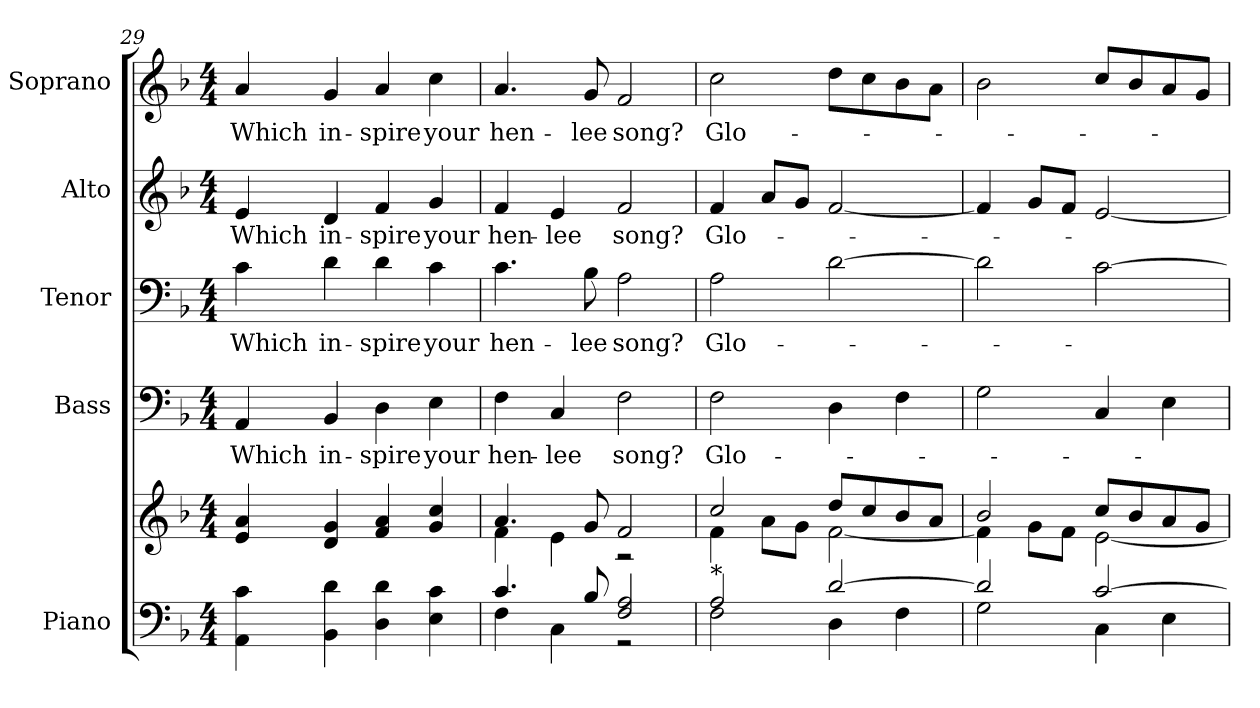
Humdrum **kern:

**kern	**kern	**kern	**text	**kern	**text	**kern	**text	**kern	**text
*part5	*part5	*part4	*part4	*part3	*part3	*part2	*part2	*part1	*part1
*staff6	*staff5	*staff4	*staff4	*staff3	*staff3	*staff2	*staff2	*staff1	*staff1
*I"Piano	*	*I"Bass	*	*I"Tenor	*	*I"Alto	*	*I"Soprano	*
*I'Pno.	*	*I'B.	*	*I'T.	*	*I'A.	*	*I'S.	*
*clefF4	*clefG2	*clefF4	*	*clefF4	*	*clefG2	*	*clefG2	*
*k[b-]	*k[b-]	*k[b-]	*	*k[b-]	*	*k[b-]	*	*k[b-]	*
*F:	*F:	*F:	*	*F:	*	*F:	*	*F:	*
*M4/4	*M4/4	*M4/4	*	*M4/4	*	*M4/4	*	*M4/4	*
=29	=29	=29	=29	=29	=29	=29	=29	=29	=29
!	!	!	!LO:LY:b:color=#000000	!	!	!	!	!	!
!	!	!	!	!	!LO:LY:b:color=#000000	!	!	!	!
!	!	!	!	!	!	!	!LO:LY:b:color=#000000	!	!
!	!	!	!	!	!	!	!	!	!LO:LY:b:color=#000000
4AAi\ 4ci	4ei/ 4ai	4AAi/	Which	4ci\	Which	4ei/	Which	4ai/	Which
!	!	!	!LO:LY:b:color=#000000	!	!	!	!	!	!
!	!	!	!	!	!LO:LY:b:color=#000000	!	!	!	!
!	!	!	!	!	!	!	!LO:LY:b:color=#000000	!	!
!	!	!	!	!	!	!	!	!	!LO:LY:b:color=#000000
4BB-i\ 4di	4di/ 4gi	4BB-i/	in-	4di\	in-	4di/	in-	4gi/	in-
!	!	!	!LO:LY:b:color=#000000	!	!	!	!	!	!
!	!	!	!	!	!LO:LY:b:color=#000000	!	!	!	!
!	!	!	!	!	!	!	!LO:LY:b:color=#000000	!	!
!	!	!	!	!	!	!	!	!	!LO:LY:b:color=#000000
4Di\ 4di	4fi/ 4ai	4Di\	-spire	4di\	-spire	4fi/	-spire	4ai/	-spire
!	!	!	!LO:LY:b:color=#000000	!	!	!	!	!	!
!	!	!	!	!	!LO:LY:b:color=#000000	!	!	!	!
!	!	!	!	!	!	!	!LO:LY:b:color=#000000	!	!
!	!	!	!	!	!	!	!	!	!LO:LY:b:color=#000000
4Ei\ 4ci	4gi/ 4cci	4Ei\	your	4ci\	your	4gi/	your	4cci\	your
!!LO:PB:g=z
=30	=30	=30	=30	=30	=30	=30	=30	=30	=30
*^	*^	*	*	*	*	*	*	*	*
!	!	!	!	!	!LO:LY:b:color=#000000	!	!	!	!	!	!
!	!	!	!	!	!	!	!LO:LY:b:color=#000000	!	!	!	!
!	!	!	!	!	!	!	!	!	!LO:LY:b:color=#000000	!	!
!	!	!	!	!	!	!	!	!	!	!	!LO:LY:b:color=#000000
4.ci/	4Fi\	4.ai/	4fi\	4Fi\	hen-	4.ci\	hen-	4fi/	hen-	4.ai/	hen-
!	!	!	!	!	!LO:LY:b:color=#000000	!	!	!	!	!	!
!	!	!	!	!	!	!	!	!	!LO:LY:b:color=#000000	!	!
.	4Ci\	.	4ei\	4Ci/	-lee	.	.	4ei/	-lee	.	.
!	!	!	!	!	!	!	!LO:LY:b:color=#000000	!	!	!	!
!	!	!	!	!	!	!	!	!	!	!	!LO:LY:b:color=#000000
8B-i/	.	8gi/	.	.	.	8B-i\	-lee	.	.	8gi/	-lee
!	!	!	!	!	!LO:LY:b:color=#000000	!	!	!	!	!	!
!	!	!	!	!	!	!	!LO:LY:b:color=#000000	!	!	!	!
!	!	!	!	!	!	!	!	!	!LO:LY:b:color=#000000	!	!
!	!	!	!	!	!	!	!	!	!	!	!LO:LY:b:color=#000000
2Fi/ 2Ai	2r	2fi/	2r	2Fi\	song?	2Ai\	song?	2fi/	song?	2fi/	song?
=31	=31	=31	=31	=31	=31	=31	=31	=31	=31	=31	=31
!	!	!	!	!	!LO:LY:b:color=#000000	!	!	!	!	!	!
!	!	!	!	!	!	!	!LO:LY:b:color=#000000	!	!	!	!
!	!	!	!	!	!	!	!	!	!LO:LY:b:color=#000000	!	!
!	!	!LO:TX:b:i:t=*	!	!	!	!	!	!	!	!	!
!	!	!	!	!	!	!	!	!	!	!	!LO:LY:b:color=#000000
2Ai/	2Fi\	2cci/	4fi\	2Fi\	Glo-	2Ai\	Glo-	4fi/	Glo-	2cci\	Glo-
.	.	.	8ai\L	.	.	.	.	8ai/L	.	.	.
.	.	.	8gi\J	.	.	.	.	8gi/J	.	.	.
[>2di/	4Di\	8ddi/L	[<2fi\	4Di\	.	[>2di\	.	[<2fi/	.	8ddi\L	.
.	.	8cci/	.	.	.	.	.	.	.	8cci\	.
.	4Fi\	8b-i/	.	4Fi\	.	.	.	.	.	8b-i\	.
.	.	8ai/J	.	.	.	.	.	.	.	8ai\J	.
!!LO:PB:g=z
=32	=32	=32	=32	=32	=32	=32	=32	=32	=32	=32	=32
2di/]	2Gi\	2b-i/	4fi\]	2Gi\	.	2di\]	.	4fi/]	.	2b-i\	.
.	.	.	8gi\L	.	.	.	.	8gi/L	.	.	.
.	.	.	8fi\J	.	.	.	.	8fi/J	.	.	.
[>2ci/	4Ci\	8cci/L	[<2ei\	4Ci/	.	[>2ci\	.	[<2ei/	.	8cci/L	.
.	.	8b-i/	.	.	.	.	.	.	.	8b-i/	.
.	4Ei\	8ai/	.	4Ei\	.	.	.	.	.	8ai/	.
.	.	8gi/J	.	.	.	.	.	.	.	8gi/J	.
*v	*v	*	*	*	*	*	*	*	*	*	*
*	*v	*v	*	*	*	*	*	*	*	*
=	=	=	=	=	=	=	=	=	=
*-	*-	*-	*-	*-	*-	*-	*-	*-	*-
